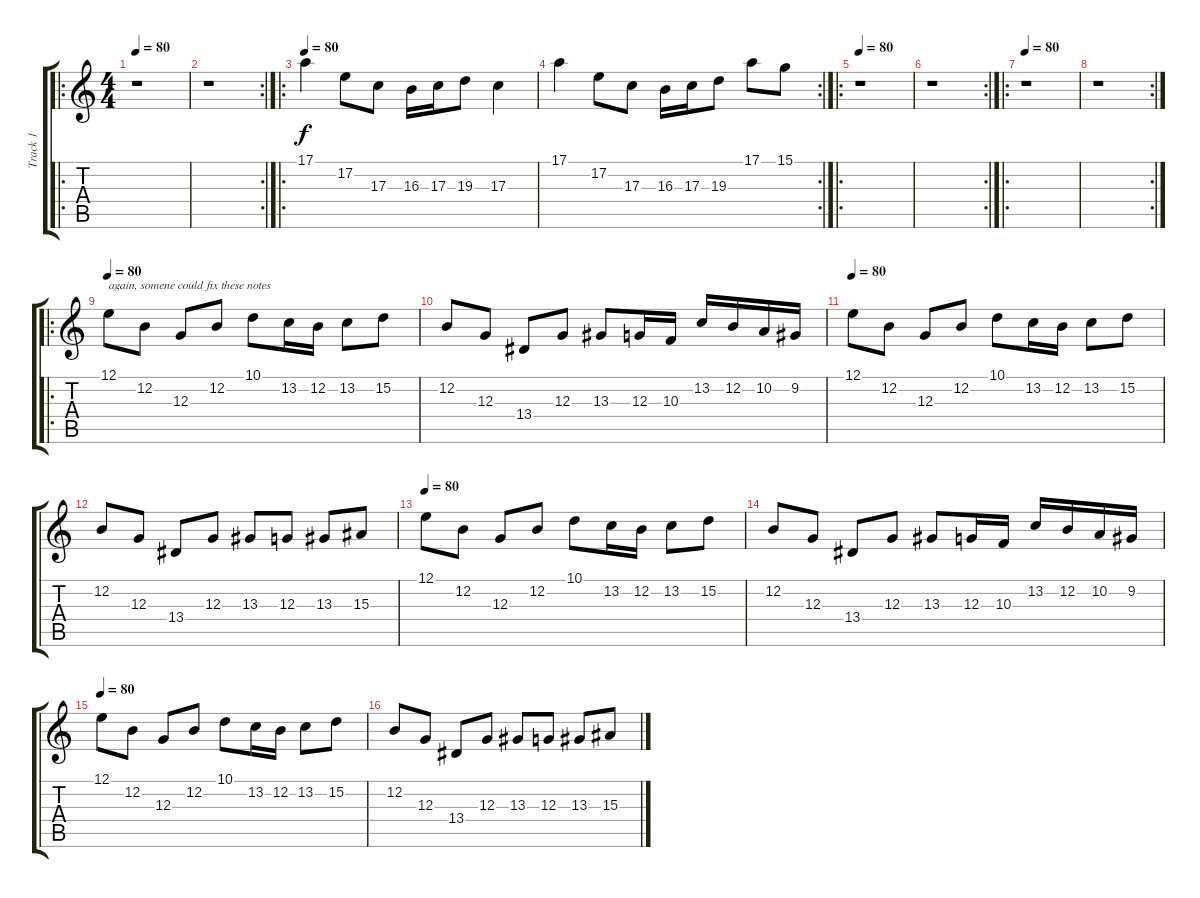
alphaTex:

\track ("Track 1" "Track 1") {instrument flute}
\staff {score tabs}
\tuning (E4 B3 G3 D3 A2 E2) {hide}
\ro
\ts (4 4)
\tempo 80
\clef g2
\ks c
r.1{dy f} |
\rc 2
r.1 |
\ro
\tempo 80
17.1.4 17.2.8 17.3.8 16.3.16 17.3.16 19.3.8 17.3.4 |
\rc 2
17.1.4 17.2.8 17.3.8 16.3.16 17.3.16 19.3.8 17.1.8 15.1.8 |
\ro
\tempo 80
r.1 |
\rc 2
r.1 |
\ro
\tempo 80
r.1 |
\rc 2
r.1 |
\ro
\tempo 80
12.1.8{txt "again, somene could fix these notes"} 12.2.8 12.3.8 12.2.8 10.1.8 13.2.16 12.2.16 13.2.8 15.2.8 |
12.2.8 12.3.8 13.4.8 12.3.8 13.3.8 12.3.16 10.3.16 13.2.16 12.2.16 10.2.16 9.2.16 |
\tempo 80
12.1.8 12.2.8 12.3.8 12.2.8 10.1.8 13.2.16 12.2.16 13.2.8 15.2.8 |
12.2.8 12.3.8 13.4.8 12.3.8 13.3.8 12.3.8 13.3.8 15.3.8 |
\tempo 80
12.1.8 12.2.8 12.3.8 12.2.8 10.1.8 13.2.16 12.2.16 13.2.8 15.2.8 |
12.2.8 12.3.8 13.4.8 12.3.8 13.3.8 12.3.16 10.3.16 13.2.16 12.2.16 10.2.16 9.2.16 |
\tempo 80
12.1.8 12.2.8 12.3.8 12.2.8 10.1.8 13.2.16 12.2.16 13.2.8 15.2.8 |
12.2.8 12.3.8 13.4.8 12.3.8 13.3.8 12.3.8 13.3.8 15.3.8
